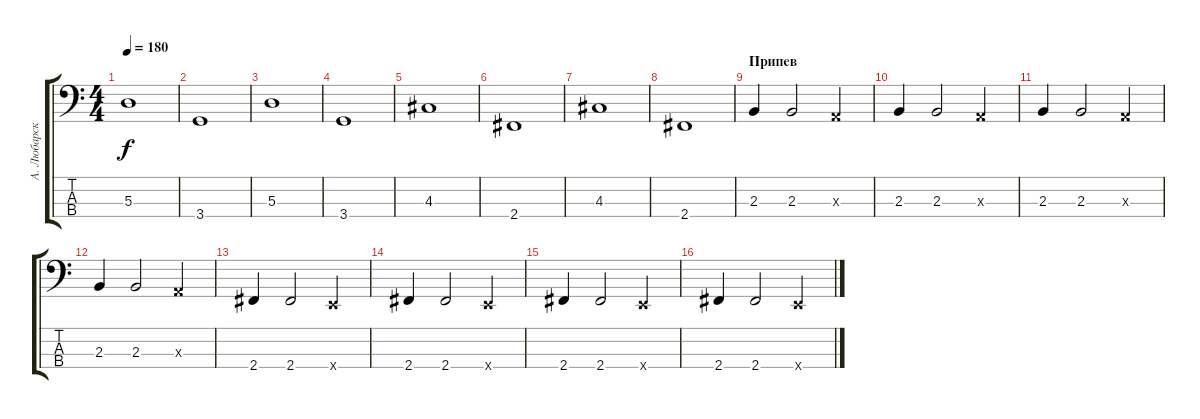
\track ("А. Любарский" "А. Любарск") {instrument electricbassfinger}
\staff {score tabs}
\tuning (G2 D2 A1 E1) {hide}
\ts (4 4)
\tempo 180
\clef f4
\ks c
5.3.1{dy f} |
3.4.1 |
5.3.1 |
3.4.1 |
4.3.1 |
2.4.1 |
4.3.1 |
2.4.1 |
\section ("" "Припев")
2.3.4 2.3.2 0.3{x}.4 |
2.3.4 2.3.2 0.3{x}.4 |
2.3.4 2.3.2 0.3{x}.4 |
2.3.4 2.3.2 0.3{x}.4 |
2.4.4 2.4.2 0.4{x}.4 |
2.4.4 2.4.2 0.4{x}.4 |
2.4.4 2.4.2 0.4{x}.4 |
2.4.4 2.4.2 0.4{x}.4
